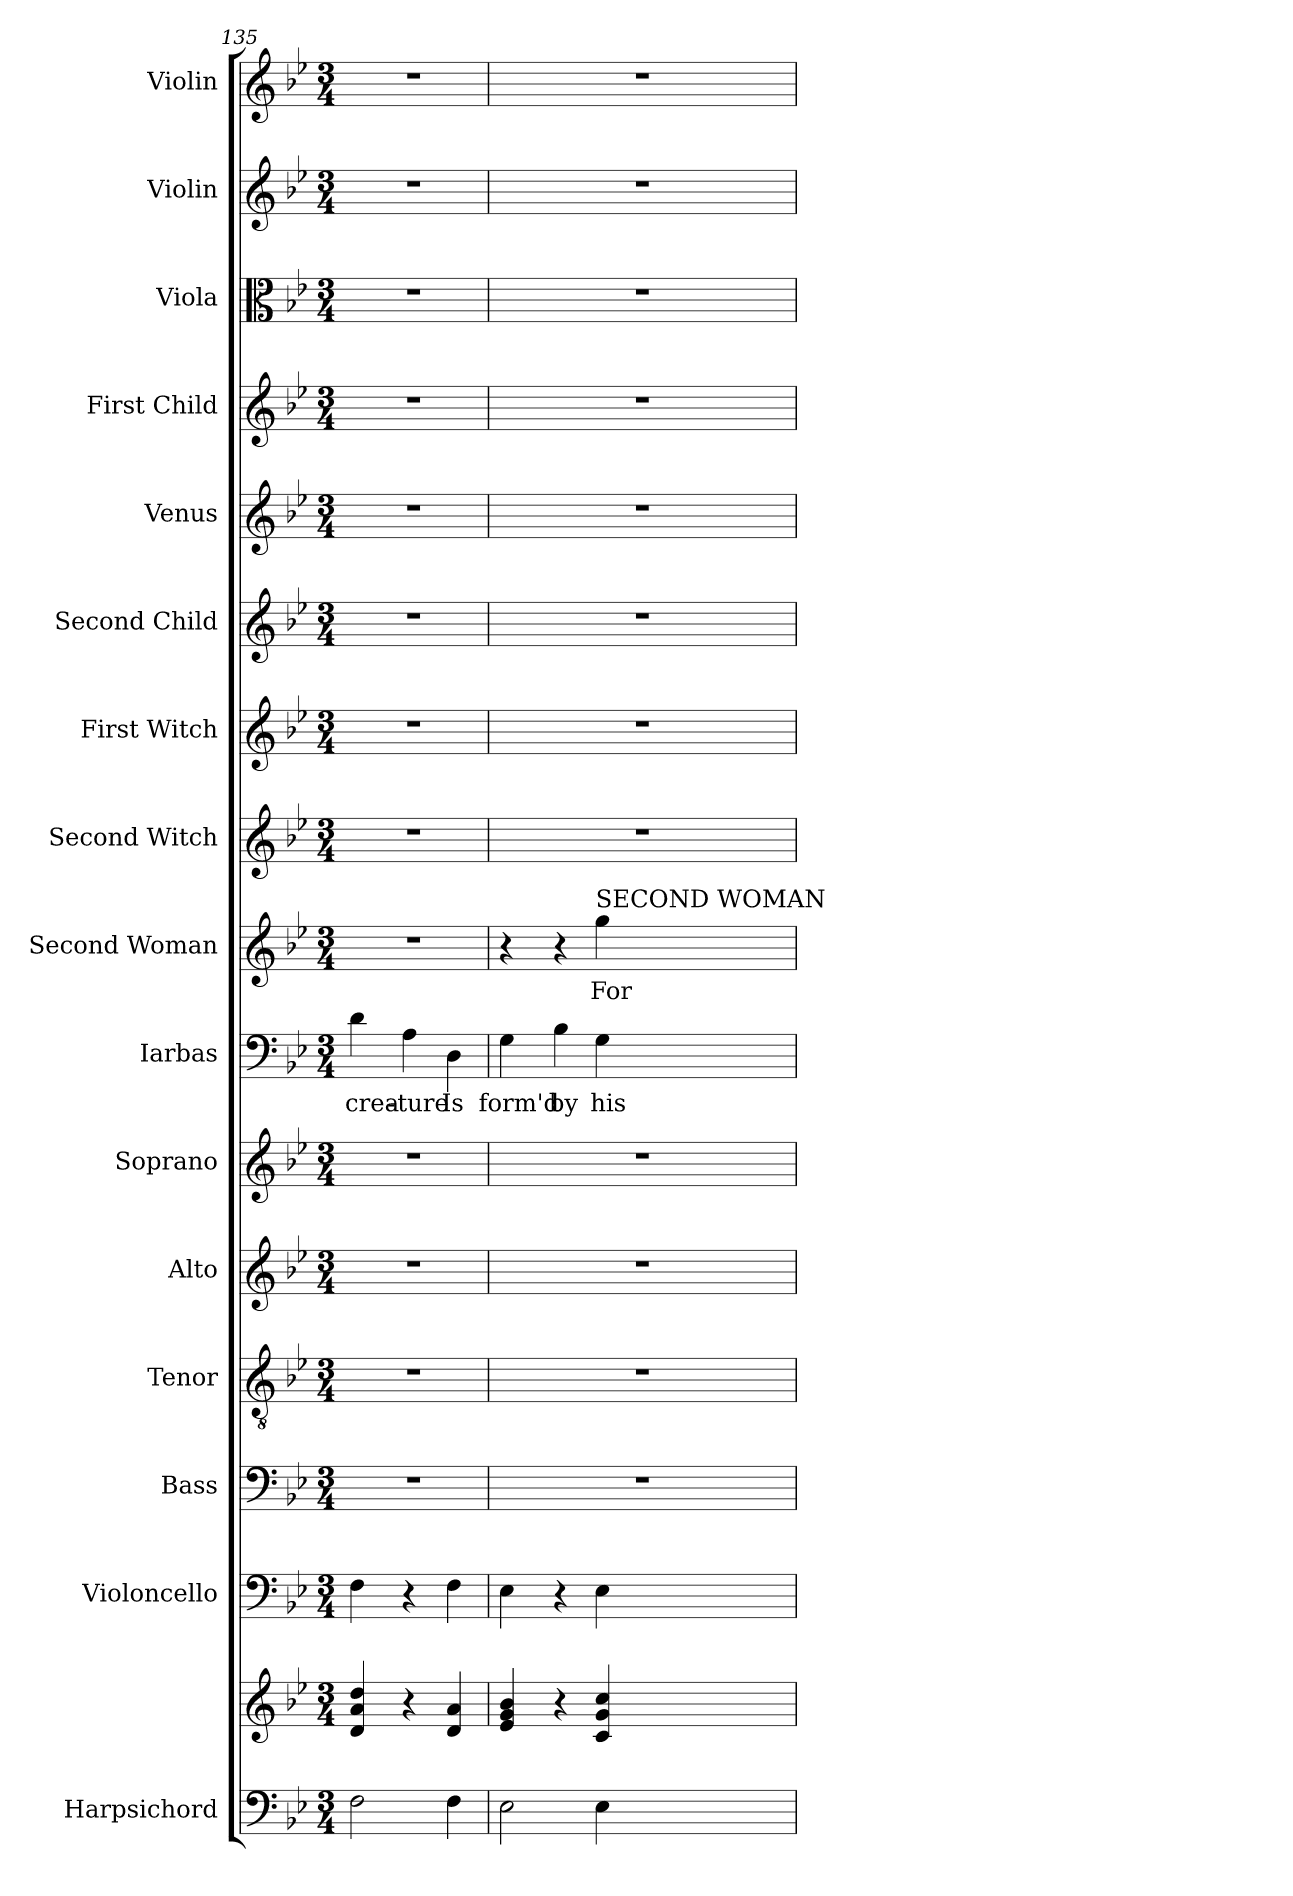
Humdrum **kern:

**kern	**kern	**kern	**kern	**kern	**kern	**kern	**kern	**text	**kern	**text	**kern	**kern	**kern	**kern	**kern	**kern	**kern	**kern
*part16	*part16	*part15	*part14	*part13	*part12	*part11	*part10	*part10	*part9	*part9	*part8	*part7	*part6	*part5	*part4	*part3	*part2	*part1
*staff17	*staff16	*staff15	*staff14	*staff13	*staff12	*staff11	*staff10	*staff10	*staff9	*staff9	*staff8	*staff7	*staff6	*staff5	*staff4	*staff3	*staff2	*staff1
*I"Harpsichord	*	*I"Violoncello	*I"Bass	*I"Tenor	*I"Alto	*I"Soprano	*I"Iarbas	*	*I"Second Woman	*	*I"Second Witch	*I"First Witch	*I"Second Child	*I"Venus	*I"First Child	*I"Viola	*I"Violin	*I"Violin
*I'Hch.	*	*I'Vc.	*I'B.	*I'T.	*I'A.	*I'S.	*I'I.	*	*I'2W	*	*I'W2.	*I'W1	*I'C2.	*I'V.	*I'C1	*I'Vla.	*I'Vln.	*I'Vln.
*clefF4	*clefG2	*clefF4	*clefF4	*clefGv2	*clefG2	*clefG2	*clefF4	*	*clefG2	*	*clefG2	*clefG2	*clefG2	*clefG2	*clefG2	*clefC3	*clefG2	*clefG2
*k[b-e-]	*k[b-e-]	*k[b-e-]	*k[b-e-]	*k[b-e-]	*k[b-e-]	*k[b-e-]	*k[b-e-]	*	*k[b-e-]	*	*k[b-e-]	*k[b-e-]	*k[b-e-]	*k[b-e-]	*k[b-e-]	*k[b-e-]	*k[b-e-]	*k[b-e-]
*M3/4	*M3/4	*M3/4	*M3/4	*M3/4	*M3/4	*M3/4	*M3/4	*	*M3/4	*	*M3/4	*M3/4	*M3/4	*M3/4	*M3/4	*M3/4	*M3/4	*M3/4
=135	=135	=135	=135	=135	=135	=135	=135	=135	=135	=135	=135	=135	=135	=135	=135	=135	=135	=135
!	!	!	!	!	!	!	!	!LO:LY:b	!	!	!	!	!	!	!	!	!	!
2F\	4d/ 4a/ 4dd/	4F\	2.r	2.r	2.r	2.r	4d\	crea-	2.r	.	2.r	2.r	2.r	2.r	2.r	2.r	2.r	2.r
!	!	!	!	!	!	!	!	!LO:LY:b	!	!	!	!	!	!	!	!	!	!
.	4r	4r	.	.	.	.	4A\	-ture	.	.	.	.	.	.	.	.	.	.
!	!	!	!	!	!	!	!	!LO:LY:b	!	!	!	!	!	!	!	!	!	!
4F\	4d/ 4a/	4F\	.	.	.	.	4D\	Is	.	.	.	.	.	.	.	.	.	.
=136	=136	=136	=136	=136	=136	=136	=136	=136	=136	=136	=136	=136	=136	=136	=136	=136	=136	=136
!	!	!	!	!	!	!	!	!LO:LY:b	!	!	!	!	!	!	!	!	!	!
2E-\	4e-/ 4g/ 4b-/	4E-\	2.r	2.r	2.r	2.r	4G\	form'd	4r	.	2.r	2.r	2.r	2.r	2.r	2.r	2.r	2.r
!	!	!	!	!	!	!	!	!LO:LY:b	!	!	!	!	!	!	!	!	!	!
.	4r	4r	.	.	.	.	4B-\	by	4r	.	.	.	.	.	.	.	.	.
!	!	!	!	!	!	!	!	!	!LO:TX:a:t=SECOND WOMAN	!	!	!	!	!	!	!	!	!
!	!	!	!	!	!	!	!	!LO:LY:b	!	!LO:LY:b	!	!	!	!	!	!	!	!
4E-\	4c/ 4g/ 4cc/	4E-\	.	.	.	.	4G\	his	4gg\	For	.	.	.	.	.	.	.	.
=	=	=	=	=	=	=	=	=	=	=	=	=	=	=	=	=	=	=
*-	*-	*-	*-	*-	*-	*-	*-	*-	*-	*-	*-	*-	*-	*-	*-	*-	*-	*-
